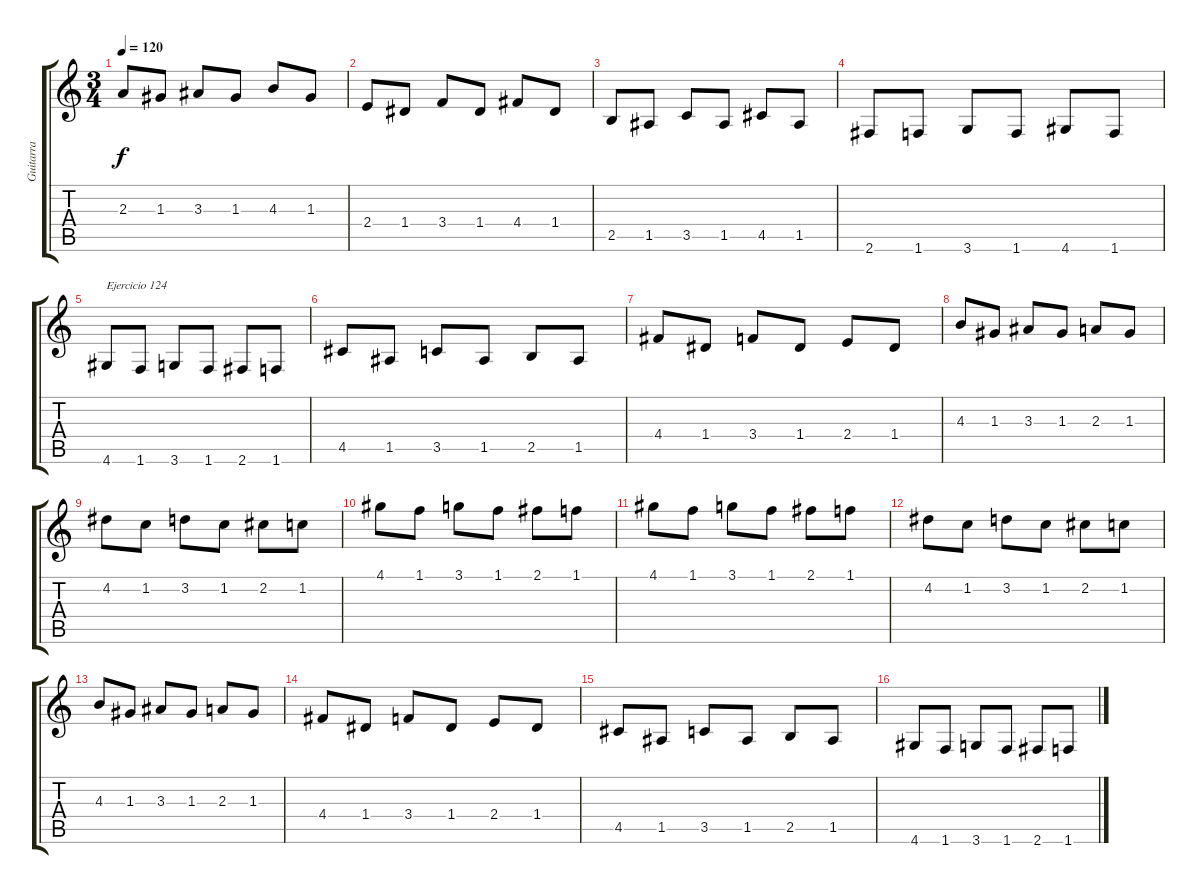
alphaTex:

\track ("Guitarra" "Guitarra") {instrument acousticguitarnylon}
\staff {score tabs}
\tuning (E4 B3 G3 D3 A2 E2) {hide}
\ts (3 4)
\tempo 120
\clef g2
\ks c
2.3.8{dy f} 1.3.8 3.3.8 1.3.8 4.3.8 1.3.8 |
2.4.8 1.4.8 3.4.8 1.4.8 4.4.8 1.4.8 |
2.5.8 1.5.8 3.5.8 1.5.8 4.5.8 1.5.8 |
2.6.8 1.6.8 3.6.8 1.6.8 4.6.8 1.6.8 |
4.6.8{txt "Ejercicio 124"} 1.6.8 3.6.8 1.6.8 2.6.8 1.6.8 |
4.5.8 1.5.8 3.5.8 1.5.8 2.5.8 1.5.8 |
4.4.8 1.4.8 3.4.8 1.4.8 2.4.8 1.4.8 |
4.3.8 1.3.8 3.3.8 1.3.8 2.3.8 1.3.8 |
4.2.8 1.2.8 3.2.8 1.2.8 2.2.8 1.2.8 |
4.1.8 1.1.8 3.1.8 1.1.8 2.1.8 1.1.8 |
4.1.8 1.1.8 3.1.8 1.1.8 2.1.8 1.1.8 |
4.2.8 1.2.8 3.2.8 1.2.8 2.2.8 1.2.8 |
4.3.8 1.3.8 3.3.8 1.3.8 2.3.8 1.3.8 |
4.4.8 1.4.8 3.4.8 1.4.8 2.4.8 1.4.8 |
4.5.8 1.5.8 3.5.8 1.5.8 2.5.8 1.5.8 |
4.6.8 1.6.8 3.6.8 1.6.8 2.6.8 1.6.8
